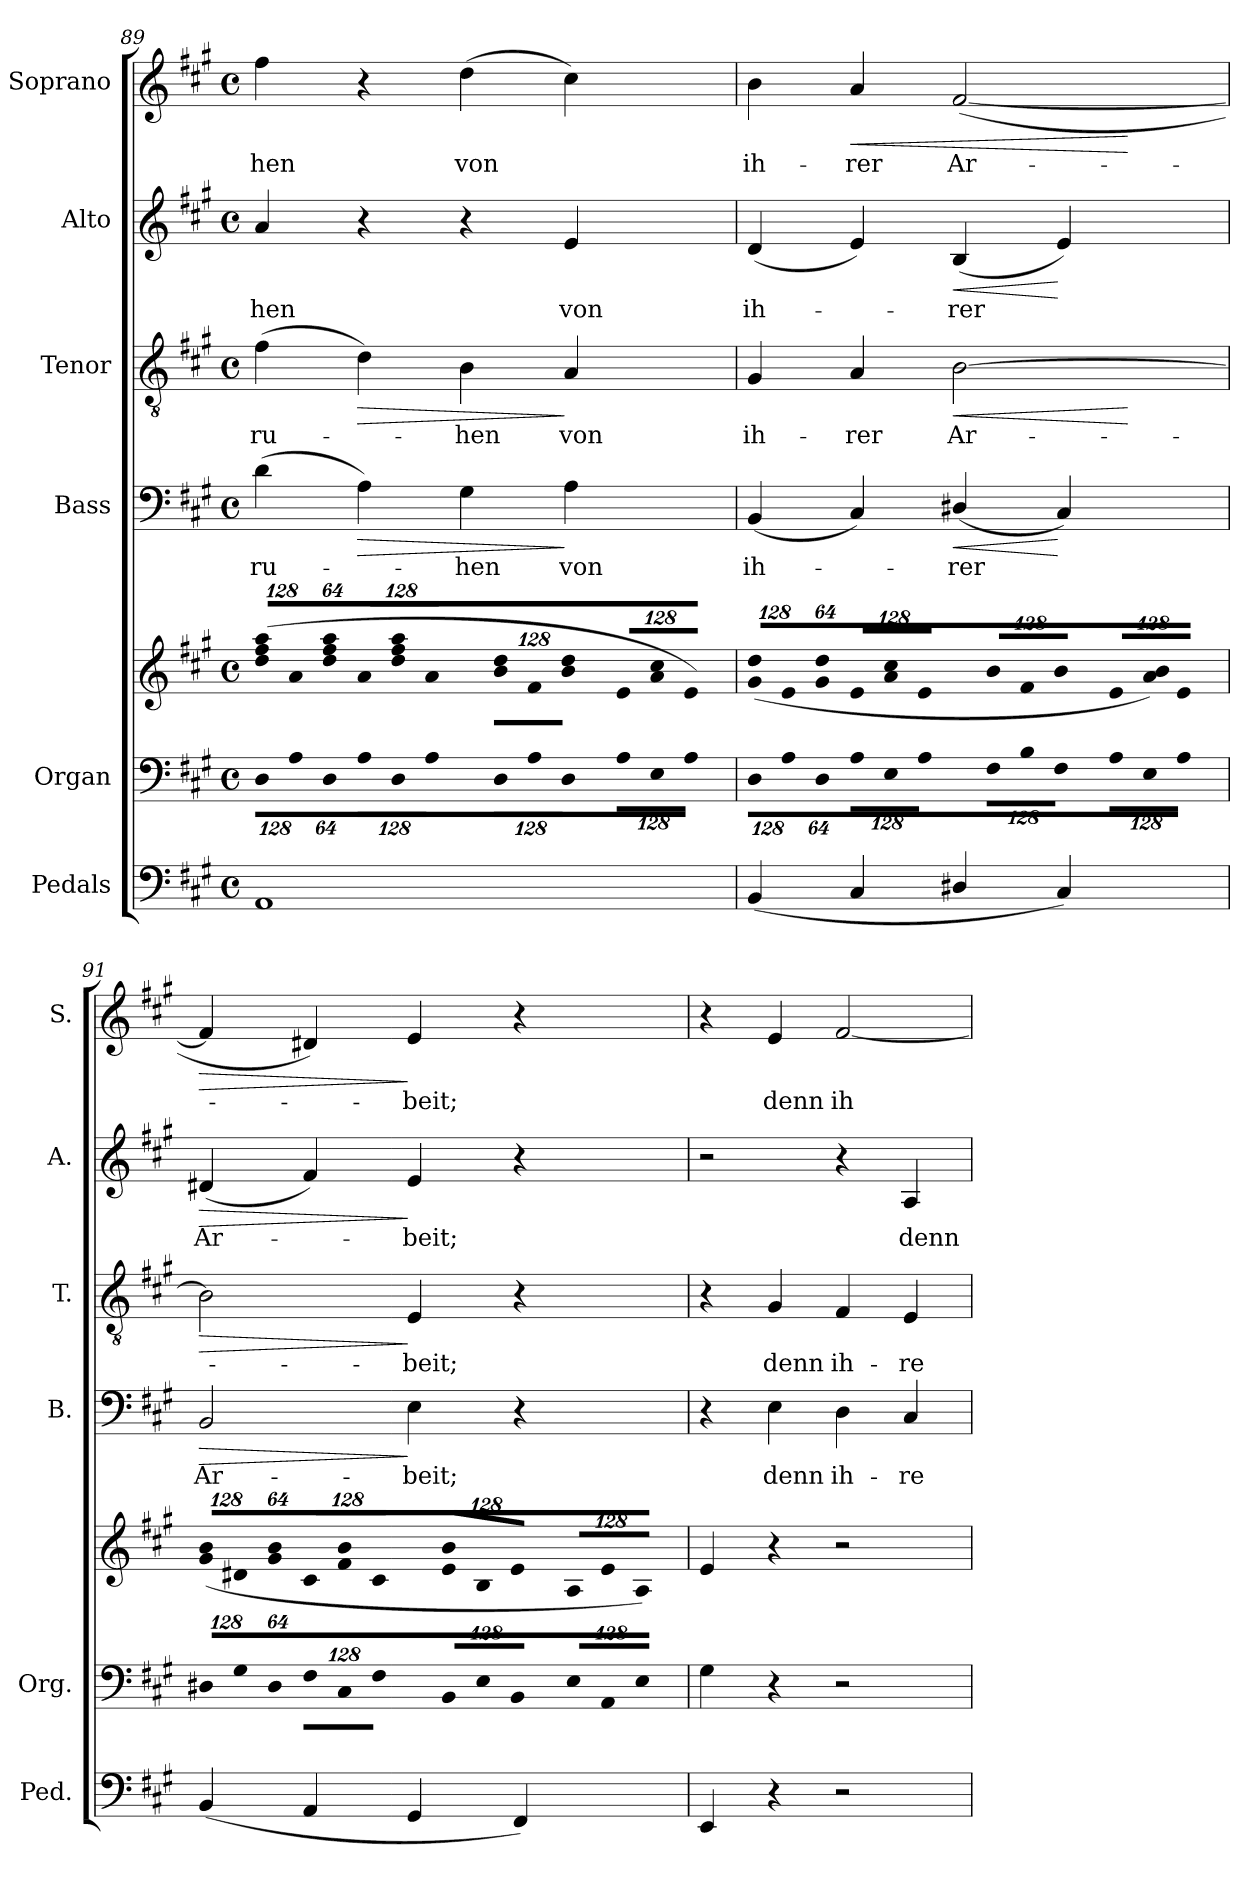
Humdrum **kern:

**kern	**kern	**kern	**kern	**text	**dynam	**kern	**text	**dynam	**kern	**text	**dynam	**kern	**text	**dynam
*part6	*part5	*part5	*part4	*part4	*part4	*part3	*part3	*part3	*part2	*part2	*part2	*part1	*part1	*part1
*staff7	*staff6	*staff5	*staff4	*staff4	*staff4	*staff3	*staff3	*staff3	*staff2	*staff2	*staff2	*staff1	*staff1	*staff1
*I"Pedals	*I"Organ	*	*I"Bass	*	*	*I"Tenor	*	*	*I"Alto	*	*	*I"Soprano	*	*
*I'Ped.	*I'Org.	*	*I'B.	*	*	*I'T.	*	*	*I'A.	*	*	*I'S.	*	*
!!LO:PB:g=z
*clefF4	*clefF4	*clefG2	*clefF4	*	*	*clefGv2	*	*	*clefG2	*	*	*clefG2	*	*
*	*	*	*	*	*	*ITrd7c12	*	*	*	*	*	*	*	*
*k[f#c#g#]	*k[f#c#g#]	*k[f#c#g#]	*k[f#c#g#]	*	*	*k[f#c#g#]	*	*	*k[f#c#g#]	*	*	*k[f#c#g#]	*	*
*A:	*A:	*A:	*A:	*	*	*A:	*	*	*A:	*	*	*A:	*	*
*M4/4	*M4/4	*M4/4	*M4/4	*	*	*M4/4	*	*	*M4/4	*	*	*M4/4	*	*
*met(c)	*met(c)	*met(c)	*met(c)	*	*	*met(c)	*	*	*met(c)	*	*	*met(c)	*	*
*	*Xbrackettup	*	*	*	*	*	*	*	*	*	*	*	*	*
=89	=89	=89	=89	=89	=89	=89	=89	=89	=89	=89	=89	=89	=89	=89
!	!LO:N:vis=8	!	!	!	!	!	!	!	!	!	!	!	!	!
*	*	*Xbrackettup	*	*	*	*	*	*	*	*	*	*	*	*
!	!	!LO:N:vis=8	!	!	!	!	!	!	!	!	!	!	!	!
!	!	!	!	!LO:LY:b:color=#000000	!	!	!	!	!	!	!	!	!	!
!	!	!	!	!	!	!	!LO:LY:b:color=#000000	!	!	!	!	!	!	!
!	!	!	!	!	!	!	!	!	!	!LO:LY:b:color=#000000	!	!	!	!
!	!	!	!	!	!	!	!	!	!	!	!	!	!LO:LY:b:color=#000000	!
1AAi	1024%85Di\L	(1024%85ddi\ 1024%85ff#i\ 1024%85aai\L	(4di\	ru-	.	(4F#i\	ru-	.	4ai/	-hen	.	4ff#i\	-hen	.
!	!LO:N:vis=8	!LO:N:vis=8	!	!	!	!	!	!	!	!	!	!	!	!
.	1024%85Ai\	1024%85ai\	.	.	.	.	.	.	.	.	.	.	.	.
!	!LO:N:vis=8	!LO:N:vis=8	!	!	!	!	!	!	!	!	!	!	!	!
.	512%43Di\J	512%43ddi\ 512%43ff#i\ 512%43aai\J	.	.	.	.	.	.	.	.	.	.	.	.
!	!LO:N:vis=8	!LO:N:vis=8	!	!	!LO:HP:b	!	!	!LO:HP:b	!	!	!	!	!	!
.	1024%85Ai\L	1024%85ai/L	4Ai\)	.	>	4Di\)	.	>	4r	.	.	4r	.	.
!	!LO:N:vis=8	!LO:N:vis=8	!	!	!	!	!	!	!	!	!	!	!	!
.	1024%85Di\	1024%85ddi/ 1024%85ff#i/ 1024%85aai/	.	.	.	.	.	.	.	.	.	.	.	.
!	!LO:N:vis=8	!LO:N:vis=8	!	!	!	!	!	!	!	!	!	!	!	!
.	512%43Ai\J	512%43ai/J	.	.	.	.	.	.	.	.	.	.	.	.
!	!LO:N:vis=8	!LO:N:vis=8	!	!	!	!	!	!	!	!	!	!	!	!
!	!	!	!	!LO:LY:b:color=#000000	!	!	!	!	!	!	!	!	!	!
!	!	!	!	!	!	!	!LO:LY:b:color=#000000	!	!	!	!	!	!	!
!	!	!	!	!	!	!	!	!	!	!	!	!	!LO:LY:b:color=#000000	!
.	1024%85Di\L	1024%85bi\ 1024%85ddi\L	4G#i\	-hen	.	4BBi\	-hen	.	4r	.	.	(4ddi\	von	.
!	!LO:N:vis=8	!LO:N:vis=8	!	!	!	!	!	!	!	!	!	!	!	!
.	1024%85Ai\	1024%85f#i\	.	.	.	.	.	.	.	.	.	.	.	.
!	!LO:N:vis=8	!LO:N:vis=8	!	!	!	!	!	!	!	!	!	!	!	!
.	512%43Di\J	512%43bi\ 512%43ddi\J	.	.	.	.	.	.	.	.	.	.	.	.
!	!LO:N:vis=8	!LO:N:vis=8	!	!	!	!	!	!	!	!	!	!	!	!
!	!	!	!	!LO:LY:b:color=#000000	!	!	!	!	!	!	!	!	!	!
!	!	!	!	!	!	!	!LO:LY:b:color=#000000	!	!	!	!	!	!	!
!	!	!	!	!	!	!	!	!	!	!LO:LY:b:color=#000000	!	!	!	!
.	1024%85Ai\L	1024%85ei/L	4Ai\	von	]	4AAi/	von	]	4ei/	von	.	4cc#i\)	.	.
!	!LO:N:vis=8	!LO:N:vis=8	!	!	!	!	!	!	!	!	!	!	!	!
.	1024%85Ei\	1024%85ai/ 1024%85cc#i/	.	.	.	.	.	.	.	.	.	.	.	.
!	!LO:N:vis=8	!LO:N:vis=8	!	!	!	!	!	!	!	!	!	!	!	!
.	512%43Ai\J	512%43ei/J)	.	.	.	.	.	.	.	.	.	.	.	.
=90	=90	=90	=90	=90	=90	=90	=90	=90	=90	=90	=90	=90	=90	=90
!	!LO:N:vis=8	!LO:N:vis=8	!	!	!	!	!	!	!	!	!	!	!	!
!	!	!	!	!LO:LY:b:color=#000000	!	!	!	!	!	!	!	!	!	!
!	!	!	!	!	!	!	!LO:LY:b:color=#000000	!	!	!	!	!	!	!
!	!	!	!	!	!	!	!	!	!	!LO:LY:b:color=#000000	!	!	!	!
!	!	!	!	!	!	!	!	!	!	!	!	!	!LO:LY:b:color=#000000	!
(4BBi/	1024%85Di\L	(1024%85g#i\ 1024%85ddi\L	(4BBi/	ih-	.	4GG#i/	ih-	.	(4di/	ih-	.	4bi\	ih-	.
!	!LO:N:vis=8	!LO:N:vis=8	!	!	!	!	!	!	!	!	!	!	!	!
.	1024%85Ai\	1024%85ei\	.	.	.	.	.	.	.	.	.	.	.	.
!	!LO:N:vis=8	!LO:N:vis=8	!	!	!	!	!	!	!	!	!	!	!	!
.	512%43Di\J	512%43g#i\ 512%43ddi\J	.	.	.	.	.	.	.	.	.	.	.	.
!	!LO:N:vis=8	!LO:N:vis=8	!	!	!	!	!	!	!	!	!	!	!	!
!	!	!	!	!	!	!	!LO:LY:b:color=#000000	!	!	!	!	!	!	!
!	!	!	!	!	!	!	!	!	!	!	!	!	!LO:LY:b:color=#000000	!LO:HP:b
4C#i/	1024%85Ai\L	1024%85ei/L	4C#i/)	.	.	4AAi/	-rer	.	4ei/)	.	.	4ai/	-rer	<
!	!LO:N:vis=8	!LO:N:vis=8	!	!	!	!	!	!	!	!	!	!	!	!
.	1024%85Ei\	1024%85ai/ 1024%85cc#i/	.	.	.	.	.	.	.	.	.	.	.	.
!	!LO:N:vis=8	!LO:N:vis=8	!	!	!	!	!	!	!	!	!	!	!	!
.	512%43Ai\J	512%43ei/J	.	.	.	.	.	.	.	.	.	.	.	.
!	!LO:N:vis=8	!LO:N:vis=8	!	!	!	!	!	!	!	!	!	!	!	!
!	!	!	!	!LO:LY:b:color=#000000	!LO:HP:b	!	!	!	!	!	!	!	!	!
!	!	!	!	!	!	!	!LO:LY:b:color=#000000	!LO:HP:b	!	!	!	!	!	!
!	!	!	!	!	!	!	!	!	!	!LO:LY:b:color=#000000	!LO:HP:b	!	!	!
!	!	!	!	!	!	!	!	!	!	!	!	!	!LO:LY:b:color=#000000	!
4D#Xi/	1024%85F#i\L	1024%85bi/L	(4D#Xi/	-rer	<	[2BBi\	Ar-	<	(4Bi/	-rer	<	([2f#i/	Ar-	.
!	!LO:N:vis=8	!LO:N:vis=8	!	!	!	!	!	!	!	!	!	!	!	!
.	1024%85Bi\	1024%85f#i/	.	.	.	.	.	.	.	.	.	.	.	.
!	!LO:N:vis=8	!LO:N:vis=8	!	!	!	!	!	!	!	!	!	!	!	!
.	512%43F#i\J	512%43bi/J	.	.	.	.	.	.	.	.	.	.	.	.
!	!LO:N:vis=8	!LO:N:vis=8	!	!	!	!	!	!	!	!	!	!	!	!
4C#i/)	1024%85Ai\L	1024%85ei/L	4C#i/)	.	[	.	.	.	4ei/)	.	[	.	.	.
!	!LO:N:vis=8	!LO:N:vis=8	!	!	!	!	!	!	!	!	!	!	!	!
.	1024%85Ei\	1024%85ai/ 1024%85bi/)	.	.	.	.	.	.	.	.	.	.	.	.
!	!LO:N:vis=8	!LO:N:vis=8	!	!	!	!	!	!	!	!	!	!	!	!
.	512%43Ai\J	512%43ei/J	.	.	.	.	.	.	.	.	.	.	.	.
.	.	.	.	.	.	.	.	[	.	.	.	.	.	[
=91	=91	=91	=91	=91	=91	=91	=91	=91	=91	=91	=91	=91	=91	=91
!	!LO:N:vis=8	!LO:N:vis=8	!	!	!	!	!	!	!	!	!	!	!	!
!	!	!	!	!LO:LY:b:color=#000000	!LO:HP:b	!	!	!LO:HP:b	!	!	!	!	!	!
!	!	!	!	!	!	!	!	!	!	!LO:LY:b:color=#000000	!LO:HP:b	!	!	!LO:HP:b
(4BBi/	1024%85D#Xi\L	(1024%85g#i/ 1024%85bi/L	2BBi/	Ar-	>	2BBi\]	.	>	(4d#Xi/	Ar-	>	4f#i/]	.	>
!	!LO:N:vis=8	!LO:N:vis=8	!	!	!	!	!	!	!	!	!	!	!	!
.	1024%85G#i\	1024%85d#Xi/	.	.	.	.	.	.	.	.	.	.	.	.
!	!LO:N:vis=8	!LO:N:vis=8	!	!	!	!	!	!	!	!	!	!	!	!
.	512%43D#i\J	512%43g#i/ 512%43bi/J	.	.	.	.	.	.	.	.	.	.	.	.
!	!LO:N:vis=8	!LO:N:vis=8	!	!	!	!	!	!	!	!	!	!	!	!
4AAi/	1024%85F#i\L	1024%85c#i/L	.	.	.	.	.	.	4f#i/)	.	.	4d#Xi/)	.	.
!	!LO:N:vis=8	!LO:N:vis=8	!	!	!	!	!	!	!	!	!	!	!	!
.	1024%85C#i\	1024%85f#i/ 1024%85bi/	.	.	.	.	.	.	.	.	.	.	.	.
!	!LO:N:vis=8	!LO:N:vis=8	!	!	!	!	!	!	!	!	!	!	!	!
.	512%43F#i\J	512%43c#i/J	.	.	.	.	.	.	.	.	.	.	.	.
!	!LO:N:vis=8	!LO:N:vis=8	!	!	!	!	!	!	!	!	!	!	!	!
!	!	!	!	!LO:LY:b:color=#000000	!	!	!	!	!	!	!	!	!	!
!	!	!	!	!	!	!	!LO:LY:b:color=#000000	!	!	!	!	!	!	!
!	!	!	!	!	!	!	!	!	!	!LO:LY:b:color=#000000	!	!	!	!
!	!	!	!	!	!	!	!	!	!	!	!	!	!LO:LY:b:color=#000000	!
4GG#i/	1024%85BBi/L	1024%85ei/ 1024%85bi/L	4Ei\	-beit;	]	4EEi/	-beit;	]	4ei/	-beit;	]	4ei/	-beit;	]
!	!LO:N:vis=8	!LO:N:vis=8	!	!	!	!	!	!	!	!	!	!	!	!
.	1024%85Ei/	1024%85Bi/	.	.	.	.	.	.	.	.	.	.	.	.
!	!LO:N:vis=8	!LO:N:vis=8	!	!	!	!	!	!	!	!	!	!	!	!
.	512%43BBi/J	512%43ei/J	.	.	.	.	.	.	.	.	.	.	.	.
!	!LO:N:vis=8	!LO:N:vis=8	!	!	!	!	!	!	!	!	!	!	!	!
4FF#i/)	1024%85Ei/L	1024%85Ai/L	4r	.	.	4r	.	.	4r	.	.	4r	.	.
!	!LO:N:vis=8	!LO:N:vis=8	!	!	!	!	!	!	!	!	!	!	!	!
.	1024%85AAi/	1024%85ei/	.	.	.	.	.	.	.	.	.	.	.	.
!	!LO:N:vis=8	!LO:N:vis=8	!	!	!	!	!	!	!	!	!	!	!	!
.	512%43Ei/J	512%43Ai/J)	.	.	.	.	.	.	.	.	.	.	.	.
=92	=92	=92	=92	=92	=92	=92	=92	=92	=92	=92	=92	=92	=92	=92
4EEi/	4G#i\	4ei/	4r	.	.	4r	.	.	2r	.	.	4r	.	.
!	!	!	!	!LO:LY:b:color=#000000	!	!	!	!	!	!	!	!	!	!
!	!	!	!	!	!	!	!LO:LY:b:color=#000000	!	!	!	!	!	!	!
!	!	!	!	!	!	!	!	!	!	!	!	!	!LO:LY:b:color=#000000	!
4r	4r	4r	4Ei\	denn	.	4GG#i/	denn	.	.	.	.	4ei/	denn	.
!	!	!	!	!LO:LY:b:color=#000000	!	!	!	!	!	!	!	!	!	!
!	!	!	!	!	!	!	!LO:LY:b:color=#000000	!	!	!	!	!	!	!
!	!	!	!	!	!	!	!	!	!	!	!	!	!LO:LY:b:color=#000000	!
2r	2r	2r	4Di\	ih-	.	4FF#i/	ih-	.	4r	.	.	[2f#i/	ih-	.
!	!	!	!	!LO:LY:b:color=#000000	!	!	!	!	!	!	!	!	!	!
!	!	!	!	!	!	!	!LO:LY:b:color=#000000	!	!	!	!	!	!	!
!	!	!	!	!	!	!	!	!	!	!LO:LY:b:color=#000000	!	!	!	!
.	.	.	4C#i/	-re	.	4EEi/	-re	.	4Ai/	denn	.	.	.	.
=	=	=	=	=	=	=	=	=	=	=	=	=	=	=
*-	*-	*-	*-	*-	*-	*-	*-	*-	*-	*-	*-	*-	*-	*-
